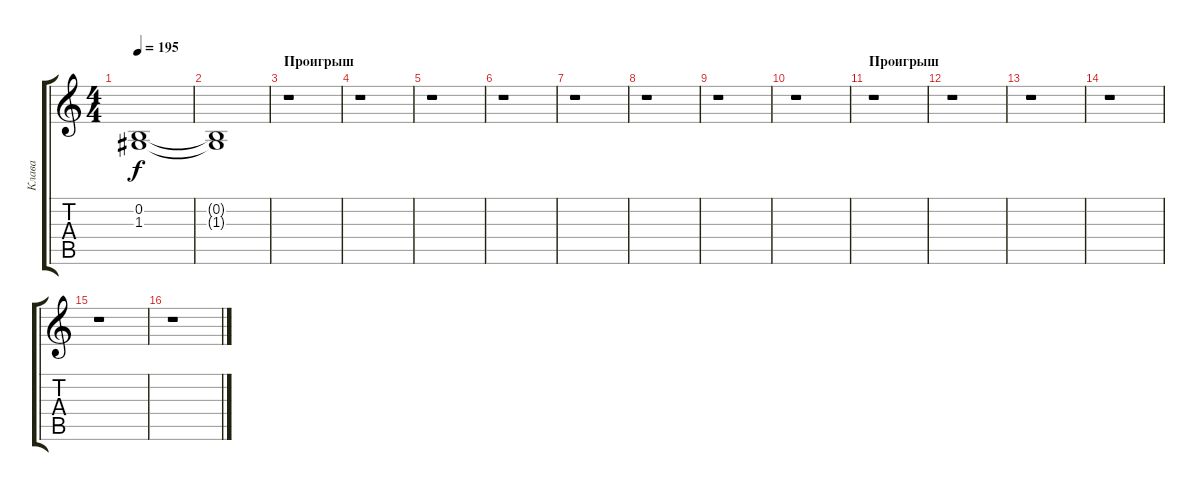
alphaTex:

\track ("Клава " "Клава ") {instrument choiraahs}
\staff {score tabs}
\tuning (E4 B3 G3 D3 A2 E2) {hide}
\ts (4 4)
\tempo 195
\clef g2
\ks c
(0.2 1.3).1{dy f} |
(0.2{t} 1.3{t}).1 |
\section ("" "Проигрыш")
r.1 |
r.1 |
r.1 |
r.1 |
r.1 |
r.1 |
r.1 |
r.1 |
\section ("" "Проигрыш")
r.1 |
r.1 |
r.1 |
r.1 |
r.1 |
r.1
